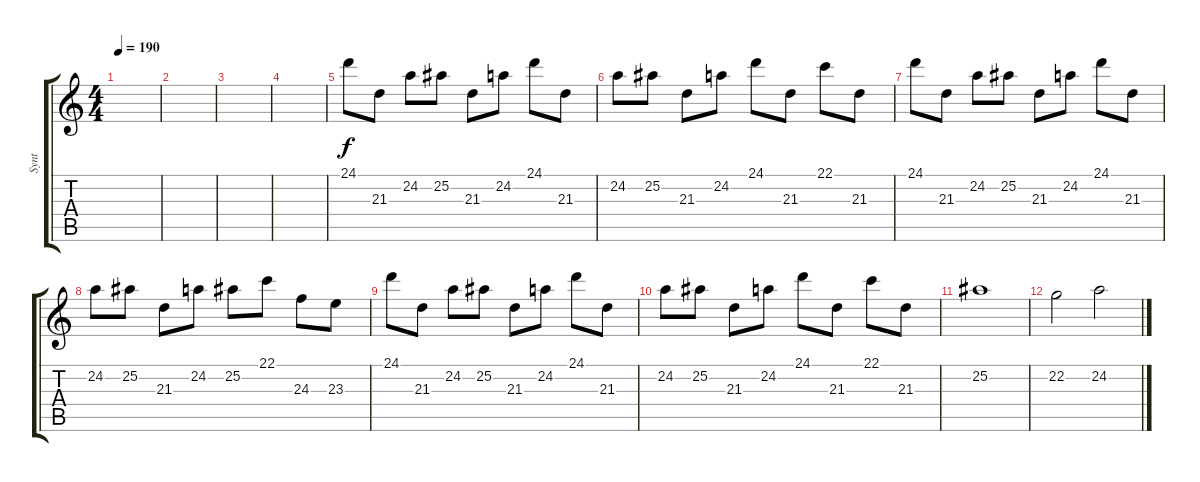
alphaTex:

\track ("Synt" "Synt") {instrument lead2sawtooth}
\staff {score tabs}
\tuning (D4 A3 F3 C3 G2 D2) {hide}
\ts (4 4)
\tempo 190
\clef g2
\ks c
|
|
|
|
24.1.8 21.3.8 24.2.8 25.2.8 21.3.8 24.2.8 24.1.8 21.3.8 |
24.2.8 25.2.8 21.3.8 24.2.8 24.1.8 21.3.8 22.1.8 21.3.8 |
24.1.8 21.3.8 24.2.8 25.2.8 21.3.8 24.2.8 24.1.8 21.3.8 |
24.2.8 25.2.8 21.3.8 24.2.8 25.2.8 22.1.8 24.3.8 23.3.8 |
24.1.8 21.3.8 24.2.8 25.2.8 21.3.8 24.2.8 24.1.8 21.3.8 |
24.2.8 25.2.8 21.3.8 24.2.8 24.1.8 21.3.8 22.1.8 21.3.8 |
25.2.1 |
22.2.2 24.2.2
